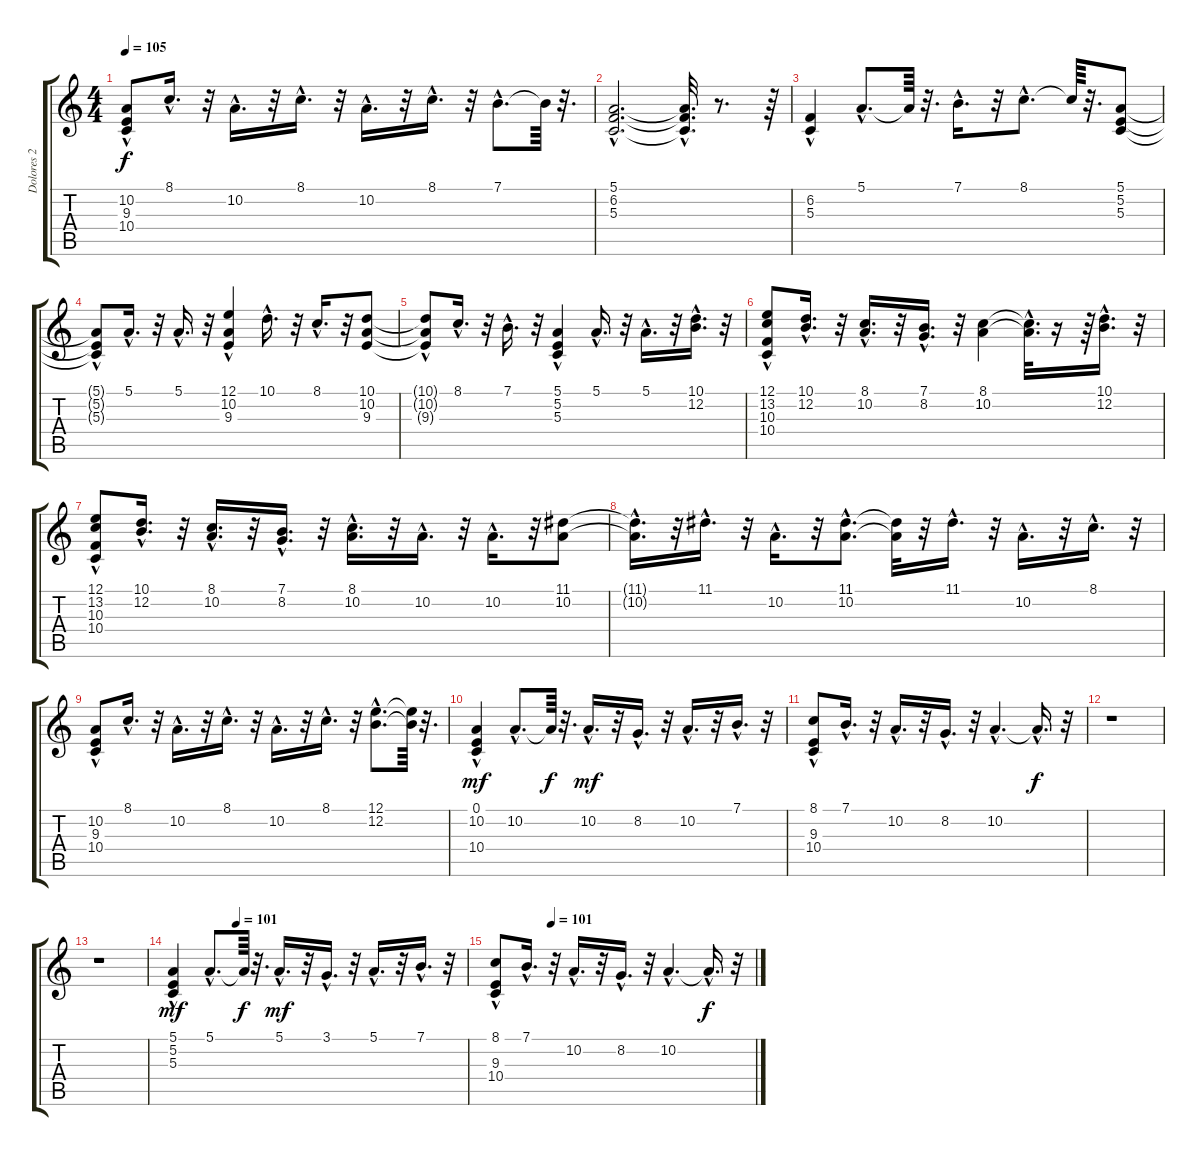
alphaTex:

\track ("Dolores 2" "Dolores 2") {instrument pad3polysynth}
\staff {score tabs}
\tuning (E4 B3 G3 D3 A2 E2) {hide}
\ts (4 4)
\tempo 105
\clef g2
\ks c
(10.2{hac} 9.3{hac} 10.4{hac}).8{dy f} 8.1{hac}.16{d} r.32 10.2{hac}.16{d} r.32 8.1{hac}.16{d} r.32 10.2{hac}.16{d} r.32 8.1{hac}.16{d} r.32 7.1{hac}.8{d} 7.1{t}.64 r.32{d} |
(5.1{hac} 6.2{hac} 5.3{hac}).2{d} (5.1{hac t} 6.2{hac t} 5.3{hac t}).32{d} r.8{d} r.64 |
(6.2{hac} 5.3{hac}).4 5.1{hac}.8{d} 5.1{t}.64 r.32{d} 7.1{hac}.16{d} r.32 8.1{hac}.8{d} 8.1{t}.64 r.32{d} (5.1 5.2 5.3).8 |
(5.1{hac t} 5.2{t} 5.3{t}).8 5.1{hac}.16{d} r.32 5.1{hac}.16{d} r.32 (12.1{hac} 10.2{hac} 9.3{hac}).4 10.1{hac}.16{d} r.32 8.1{hac}.16{d} r.32 (10.1 10.2 9.3).8 |
(10.1{hac t} 10.2{t} 9.3{t}).8 8.1{hac}.16{d} r.32 7.1{hac}.16{d} r.32 (5.1{hac} 5.2 5.3).4 5.1{hac}.16{d} r.32 5.1{hac}.16{d} r.32 (10.1{hac} 12.2{hac}).16{d} r.32 |
(12.1{hac} 13.2{hac} 10.3{hac} 10.4{hac}).8 (10.1{hac} 12.2{hac}).16{d} r.32 (8.1{hac} 10.2{hac}).16{d} r.32 (7.1{hac} 8.2{hac}).16{d} r.32 (8.1 10.2).4 (8.1{hac t} 10.2{hac t}).32{d} r.16 r.64 (10.1{hac} 12.2{hac}).16{d} r.32 |
(12.1{hac} 13.2{hac} 10.3{hac} 10.4{hac}).8 (10.1{hac} 12.2{hac}).16{d} r.32 (8.1{hac} 10.2{hac}).16{d} r.32 (7.1{hac} 8.2{hac}).16{d} r.32 (8.1{hac} 10.2{hac}).16{d} r.32 10.2{hac}.16{d} r.32 10.2{hac}.16{d} r.32 (11.1 10.2).8 |
(11.1{hac t} 10.2{hac t}).16{d} r.32 11.1{hac}.16{d} r.32 10.2{hac}.16{d} r.32 (11.1{hac} 10.2{hac}).8{d} (11.1{t} 10.2{t}).32 r.32 11.1{hac}.16{d} r.32 10.2{hac}.16{d} r.32 8.1{hac}.16{d} r.32 |
(10.2{hac} 9.3{hac} 10.4{hac}).8 8.1{hac}.16{d} r.32 10.2{hac}.16{d} r.32 8.1{hac}.16{d} r.32 10.2{hac}.16{d} r.32 8.1{hac}.16{d} r.32 (12.1{hac} 12.2{hac}).8{d} (12.1{t} 12.2{t}).64 r.32{d} |
(0.1{hac} 10.2{hac} 10.4{hac}).4{dy mf} 10.2{hac}.8{d} 10.2{t}.64{dy f} r.32{d} 10.2{hac}.16{d dy mf} r.32 8.2{hac}.16{d} r.32 10.2{hac}.16{d} r.32 7.1{hac}.16{d} r.32 |
(8.1{hac} 9.3{hac} 10.4{hac}).8 7.1{hac}.16{d} r.32 10.2{hac}.16{d} r.32 8.2{hac}.16{d} r.32 10.2{hac}.4{d} 10.2{hac t}.16{d dy f} r.32 |
r.1 |
r.1 |
\tempo (101 0.21875)
(5.1{hac} 5.2{hac} 5.3{hac}).4{dy mf} 5.1{hac}.8{d} 5.1{t}.64{dy f} r.32{d} 5.1{hac}.16{d dy mf} r.32 3.1{hac}.16{d} r.32 5.1{hac}.16{d} r.32 7.1{hac}.16{d} r.32 |
\tempo (101 0.21875)
(8.1{hac} 9.3{hac} 10.4{hac}).8 7.1{hac}.16{d} r.32 10.2{hac}.16{d} r.32 8.2{hac}.16{d} r.32 10.2{hac}.4{d} 10.2{hac t}.16{d dy f} r.32
